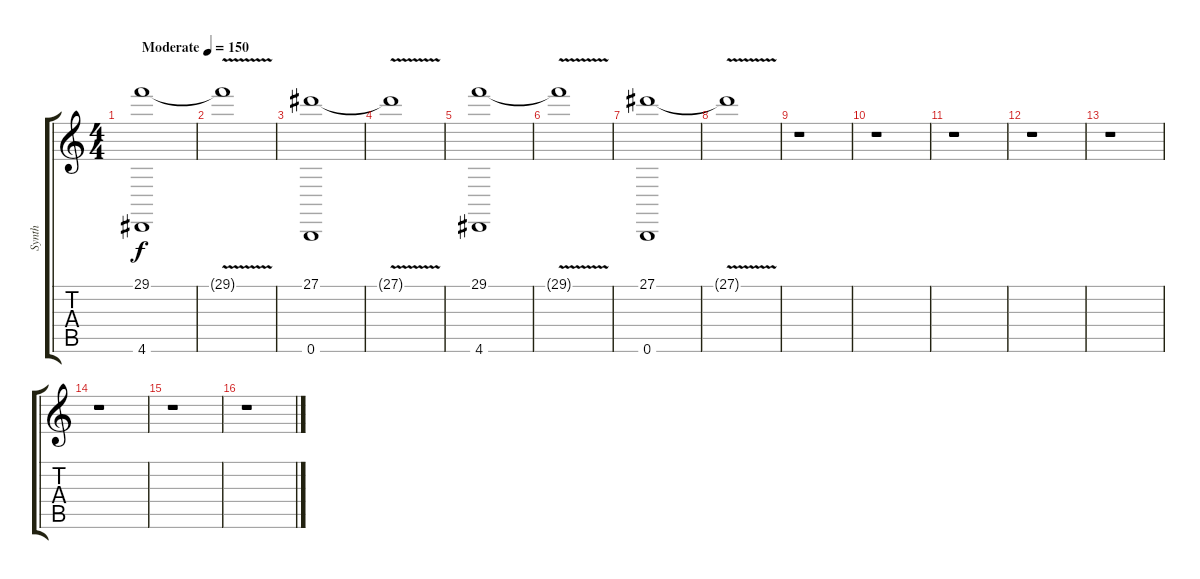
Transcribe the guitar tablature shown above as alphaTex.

\track ("Synth" "Synth") {instrument stringensemble2}
\staff {score tabs}
\tuning (C4 Ab3 E3 B2 Gb2 B1) {hide}
\ts (4 4)
\tempo (150 "Moderate")
\clef g2
\ks c
(29.1 4.6).1{dy f instrument stringensemble2} |
29.1{v t}.1 |
(27.1 0.6).1 |
27.1{v t}.1 |
(29.1 4.6).1 |
29.1{v t}.1 |
(27.1 0.6).1 |
27.1{v t}.1 |
r.1 |
r.1 |
r.1 |
r.1 |
r.1 |
r.1 |
r.1 |
r.1
